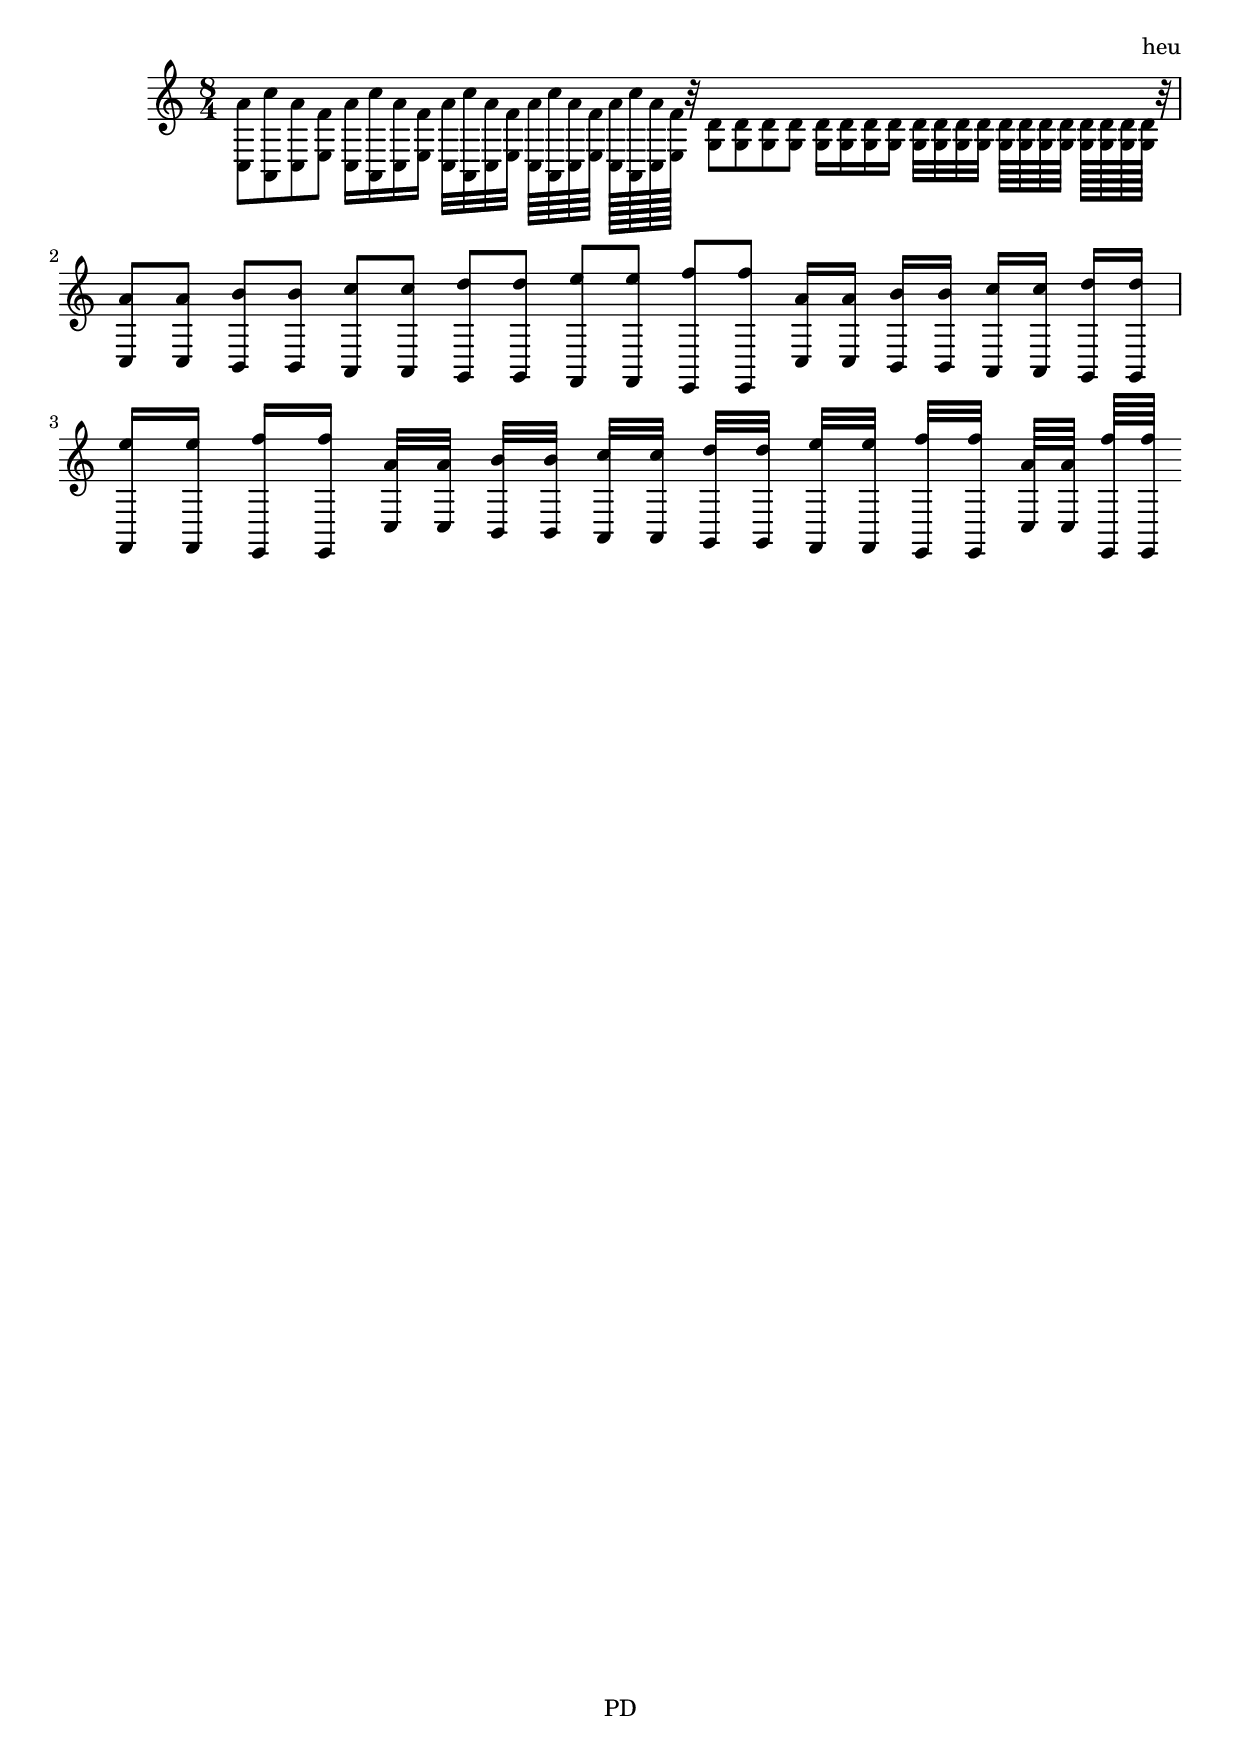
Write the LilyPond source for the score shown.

\header{
filename = 	 "beams.ly";
composer = 	 "heu";
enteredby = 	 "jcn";
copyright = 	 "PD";

TestedFeatures = 	 "beams and beamflags";
}
\version "1.3.117";

\score{
	<
%		\property Score.beamQuantisation = #'none
		\context GrandStaff < 
		\notes\transpose c' { 

			\time 8/4;
			\stemUp [c8 c'' a' f']
			\stemUp [c16 c'' a' f']
			\stemUp [c32 c'' a' f']
			\stemUp [c64 c'' a' f']
			\stemUp [c128 c'' a' f']
			r32

			\stemUp [g8 g g g]
			\stemUp [g16 g g g]
			\stemUp [g32 g g g]
			\stemUp [g64 g g g]
			\stemUp [g128 g g g]
			r32

						\transpose c{
			\stemBoth
			[c'8 c'] [b b] [a a] [g g] [f f] [e e]
			[c'16 c'] [b b] [a a] [g g]  [f f] [e e]
			[c'32 c'] [b b] [a a] [g g] [f f] [e e]
			[c'64 c'] [e e]}
		}
	>
	<	
		\notes { 
\transpose c' {
			\time 8/4;
			\stemDown [a'8 a, c e]
			\stemDown [a'16 a, c e]
			\stemDown [a'32 a, c e]
			\stemDown [a'64 a, c e]
			\stemDown [a'128 a, c e]
			r32}

			\transpose c{
			\stemDown [d''8 d'' d'' d'']
			\stemDown [d''16 d'' d'' d'']
			\stemDown [d''32 d'' d'' d'']
			\stemDown [d''64 d'' d'' d'']
			\stemDown [d''128 d'' d'' d'']
			r32}

			\transpose c''{
			\stemBoth
			[a8 a] [b b] [c' c'] [d' d'] [e' e'] [f' f']
			[a16 a] [b b] [c' c'] [d' d']  [e' e'] [f' f']
			[a32 a] [b b] [c' c'] [d' d']  [e' e'] [f' f']
			[a64 a] [f' f']} 
		}
	>
	>

	\paper{

	}
}

